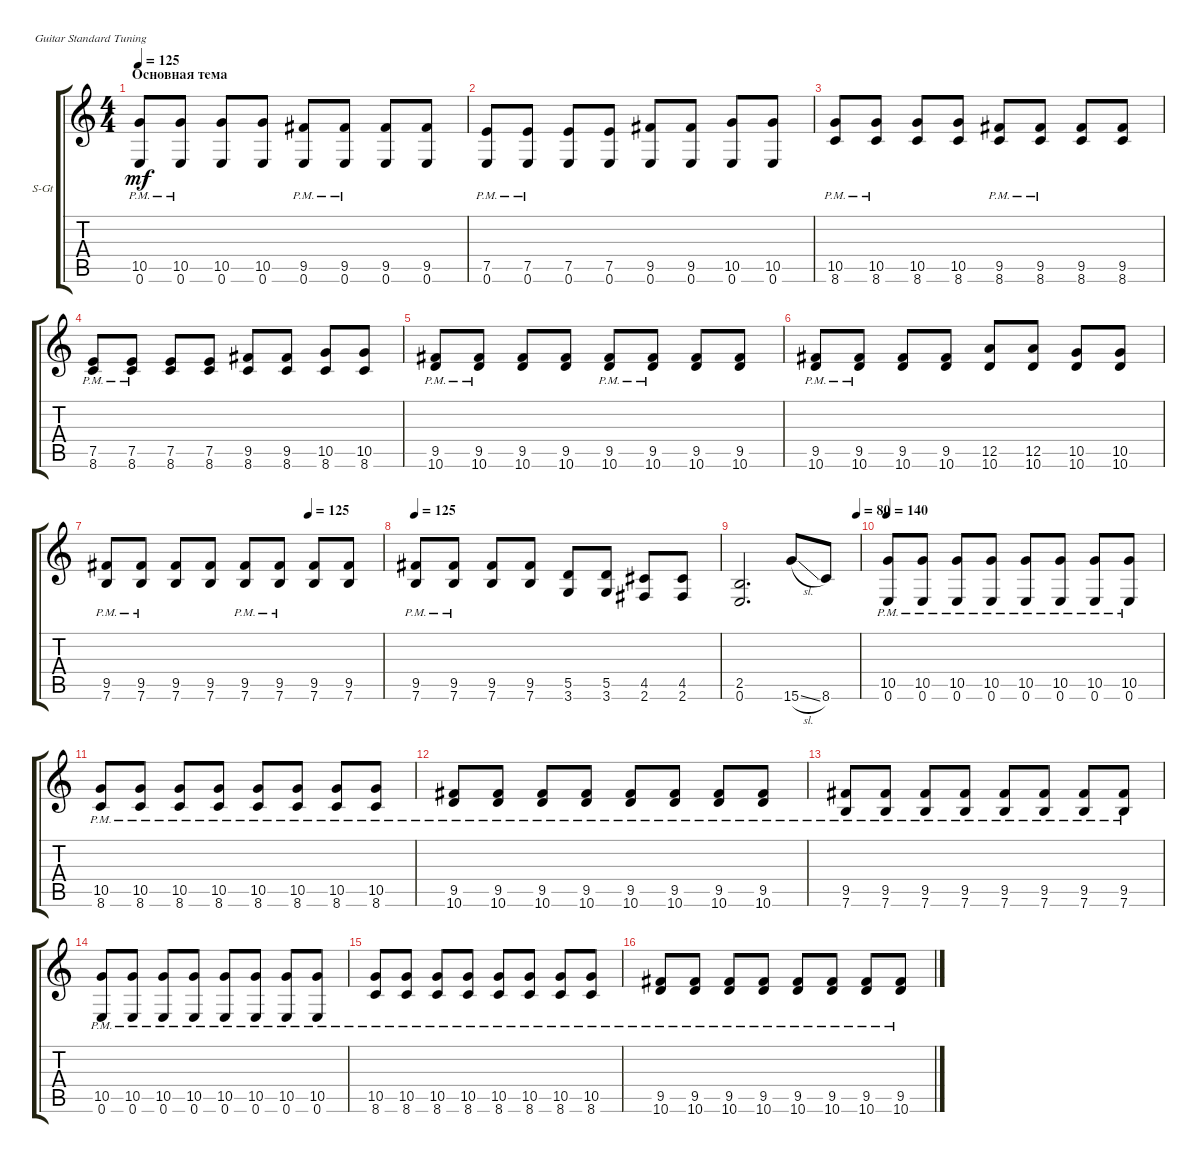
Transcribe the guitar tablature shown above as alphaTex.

\defaultSystemsLayout 4
\bracketExtendMode groupsimilarinstruments
\firstSystemTrackNameOrientation horizontal
\otherSystemsTrackNameOrientation horizontal
\track ("Steel Guitar" "S-Gt") {instrument acousticguitarsteel}
\staff {score tabs}
\tuning (E4 B3 G3 D3 A2 E2)
\ts (4 4)
\section ("" "Основная тема")
\tempo 125
\clef g2
\ks c
(0.6{pm} 10.5{pm}).8{dy mf} (10.5{pm} 0.6{pm}).8 (10.5 0.6).8 (10.5 0.6).8 (9.5{pm} 0.6{pm}).8 (9.5{pm} 0.6{pm}).8 (9.5 0.6).8 (9.5 0.6).8 |
(0.6{pm} 7.5{pm}).8 (7.5{pm} 0.6{pm}).8 (7.5 0.6).8 (7.5 0.6).8 (9.5 0.6).8 (9.5 0.6).8 (10.5 0.6).8 (10.5 0.6).8 |
(8.6{pm} 10.5{pm}).8 (10.5{pm} 8.6{pm}).8 (10.5 8.6).8 (10.5 8.6).8 (9.5{pm} 8.6{pm}).8 (9.5{pm} 8.6{pm}).8 (9.5 8.6).8 (9.5 8.6).8 |
(8.6{pm} 7.5{pm}).8 (7.5{pm} 8.6{pm}).8 (7.5 8.6).8 (7.5 8.6).8 (9.5 8.6).8 (9.5 8.6).8 (10.5 8.6).8 (10.5 8.6).8 |
(10.6{pm} 9.5{pm}).8 (9.5{pm} 10.6{pm}).8 (9.5 10.6).8 (9.5 10.6).8 (9.5{pm} 10.6{pm}).8 (9.5{pm} 10.6{pm}).8 (9.5 10.6).8 (9.5 10.6).8 |
(10.6{pm} 9.5{pm}).8 (9.5{pm} 10.6{pm}).8 (9.5 10.6).8 (9.5 10.6).8 (12.5 10.6).8 (12.5 10.6).8 (10.5 10.6).8 (10.5 10.6).8 |
\tempo (125 0.732558)
(7.6{pm} 9.5{pm}).8 (7.6{pm} 9.5{pm}).8 (7.6 9.5).8 (7.6 9.5).8 (7.6{pm} 9.5{pm}).8 (7.6{pm} 9.5{pm}).8 (7.6 9.5).8 (7.6 9.5).8 |
\tempo 125
(7.6{pm} 9.5{pm}).8 (7.6{pm} 9.5{pm}).8 (7.6 9.5).8 (7.6 9.5).8 (3.6 5.5).8 (3.6 5.5).8 (2.6 4.5).8 (2.6 4.5).8 |
\tempo (80 0.976744)
(0.6 2.5).2{d} 15.6{sl}.8 8.6.8 |
\tempo 140
(0.6{pm} 10.5{pm}).8 (10.5{pm} 0.6{pm}).8 (10.5{pm} 0.6{pm}).8 (10.5{pm} 0.6{pm}).8 (10.5{pm} 0.6{pm}).8 (10.5{pm} 0.6{pm}).8 (10.5{pm} 0.6{pm}).8 (10.5{pm} 0.6{pm}).8 |
(8.6{pm} 10.5{pm}).8 (10.5{pm} 8.6{pm}).8 (10.5{pm} 8.6{pm}).8 (10.5{pm} 8.6{pm}).8 (10.5{pm} 8.6{pm}).8 (10.5{pm} 8.6{pm}).8 (10.5{pm} 8.6{pm}).8 (10.5{pm} 8.6{pm}).8 |
(10.6{pm} 9.5{pm}).8 (9.5{pm} 10.6{pm}).8 (9.5{pm} 10.6{pm}).8 (9.5{pm} 10.6{pm}).8 (9.5{pm} 10.6{pm}).8 (9.5{pm} 10.6{pm}).8 (9.5{pm} 10.6{pm}).8 (9.5{pm} 10.6{pm}).8 |
(7.6{pm} 9.5{pm}).8 (9.5{pm} 7.6{pm}).8 (9.5{pm} 7.6{pm}).8 (9.5{pm} 7.6{pm}).8 (9.5{pm} 7.6{pm}).8 (9.5{pm} 7.6{pm}).8 (9.5{pm} 7.6{pm}).8 (9.5{pm} 7.6{pm}).8 |
(0.6{pm} 10.5{pm}).8 (10.5{pm} 0.6{pm}).8 (10.5{pm} 0.6{pm}).8 (10.5{pm} 0.6{pm}).8 (10.5{pm} 0.6{pm}).8 (10.5{pm} 0.6{pm}).8 (10.5{pm} 0.6{pm}).8 (10.5{pm} 0.6{pm}).8 |
(8.6{pm} 10.5{pm}).8 (10.5{pm} 8.6{pm}).8 (10.5{pm} 8.6{pm}).8 (10.5{pm} 8.6{pm}).8 (10.5{pm} 8.6{pm}).8 (10.5{pm} 8.6{pm}).8 (10.5{pm} 8.6{pm}).8 (10.5{pm} 8.6{pm}).8 |
(10.6{pm} 9.5{pm}).8 (9.5{pm} 10.6{pm}).8 (9.5{pm} 10.6{pm}).8 (9.5{pm} 10.6{pm}).8 (9.5{pm} 10.6{pm}).8 (9.5{pm} 10.6{pm}).8 (9.5{pm} 10.6{pm}).8 (9.5{pm} 10.6{pm}).8
